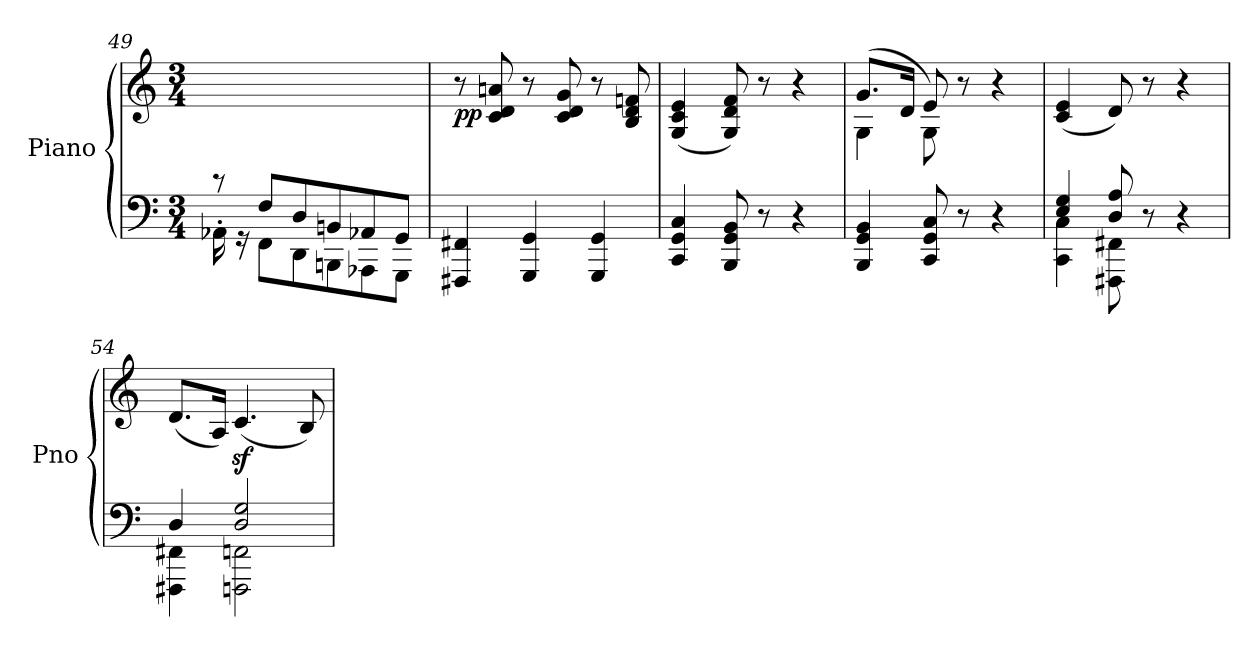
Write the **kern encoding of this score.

**kern	**kern	**dynam
*part1	*part1	*part1
*staff2	*staff1	*staff1/2
*I"Piano	*	*
*I'Pno	*	*
!!LO:LB:g=z
*clefF4	*clefG2	*
*k[]	*k[]	*
*C:	*C:	*
*M3/4	*M3/4	*
=49	=49	=49
*^	*	*
8ryy	16AA-X'\	8rEE	.
.	16rGG	.	.
8F/L	8FF\L	2ryy	.
8D/	8DD\	.	.
8BBn/	8BBBn\	.	.
8AA-X/	8AAA-X\	.	.
8GG/J	8GGG\J	8ryy	.
=50	=50	=50	=50
!LO:TX:a:t=tenuto	!	!	!
!	!	!	!LO:DY:b
*v	*v	*	*
4FFF#X/ 4FF#X/	8r	pp
.	8c/ 8d/ 8an/	.
4GGG/ 4GG/	8r	.
.	8c/ 8d/ 8g/	.
4GGG/ 4GG/	8r	.
.	8B/ 8d/ 8fn/	.
=51	=51	=51
4CC/ 4GG/ 4C/	(4G/ 4c/ 4e/	.
8BBB/ 8GG/ 8BB/	8G/ 8d/ 8f/)	.
8r	8r	.
4r	4r	.
=52	=52	=52
*	*^	*
4BBB/ 4GG/ 4BB/	(8.g/L	4G\	.
.	16d/Jk	.	.
8CC/ 8GG/ 8C/	8e/)	8G\	.
8r	8r	4.ryy	.
4r	4r	.	.
*	*v	*v	*
=53	=53	=53
*^	*	*
4E/ 4G/	4CC\ 4C\	(4c/ 4e/	.
8D/ 8A/	8FFF#X\ 8FF#X\	8d/)	.
4.ryy	8r	8r	.
.	4r	4r	.
=54	=54	=54	=54
4D/	4FFF#X\ 4FF#X\	(8.d/L	.
.	.	16A/Jk)	.
2D/ 2G/	2FFFn\ 2FFn\	(4.cz</	.
.	.	8B/)	.
*v	*v	*	*
=	=	=
*-	*-	*-
